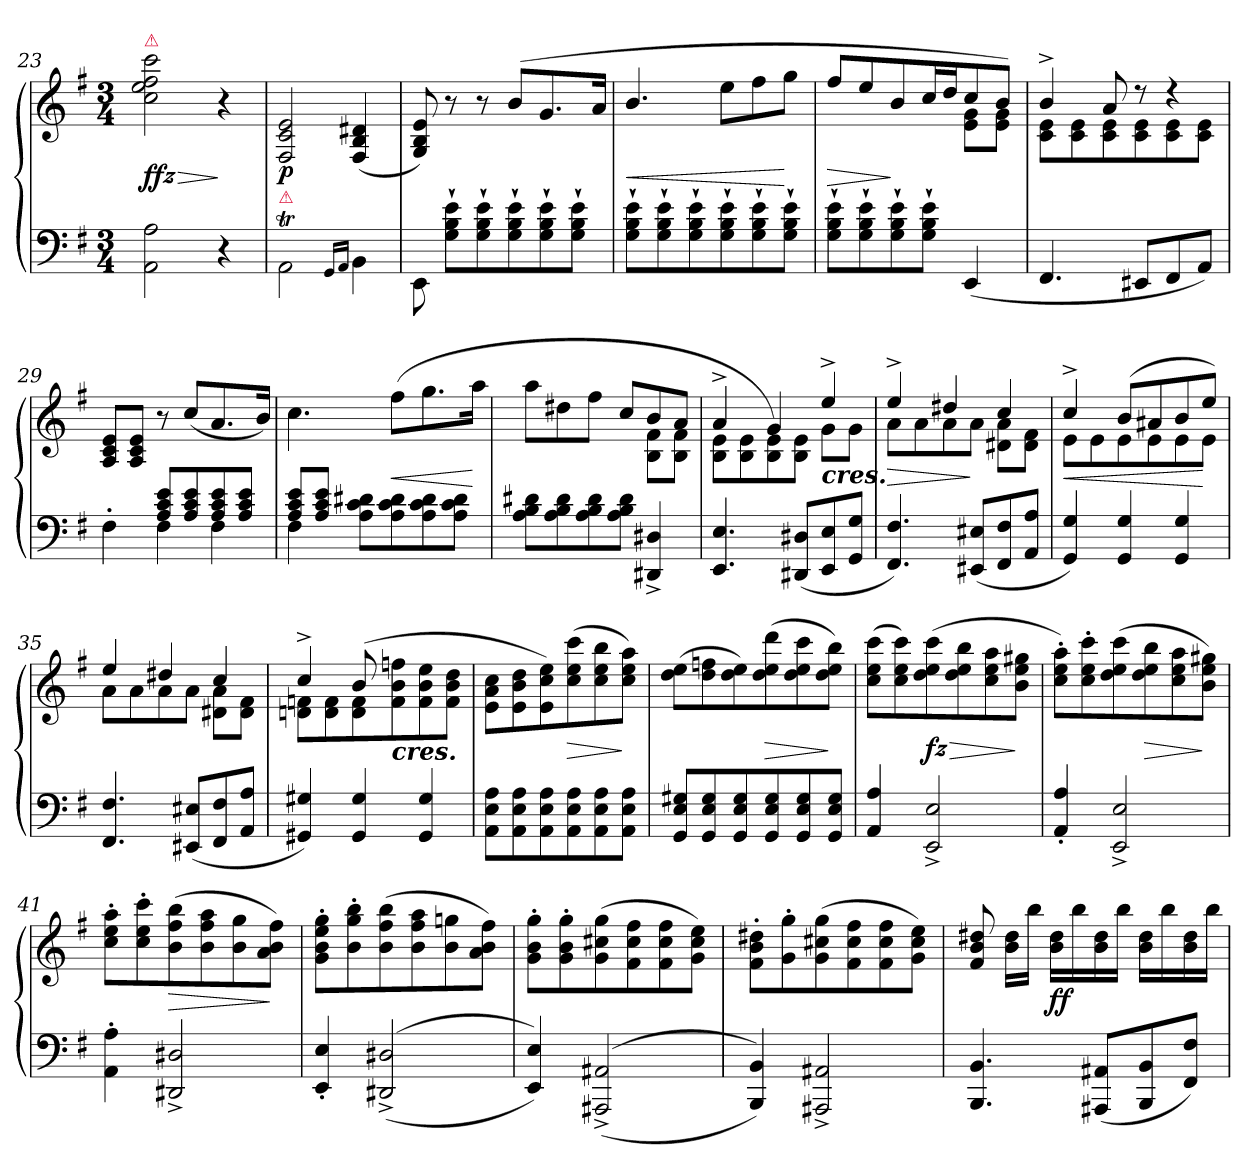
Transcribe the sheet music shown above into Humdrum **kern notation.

**kern	**kern	**dynam
*part1	*part1	*part1
*staff2	*staff1	*staff1/2
*clefF4	*clefG2	*
*k[f#]	*k[f#]	*
*e:	*e:	*
*M3/4	*M3/4	*
=23	=23	=23
!	!LO:TX:a:color=crimson:t=⚠	!
2AA! 2A!	2cc! 2ee! 2ff#! 2ccc!	> ffz
4r	4r	]
=24	=24	=24
!LO:TX:a:color=crimson:t=⚠	!	!
2AAT!\	2F#!/ 2c!/ 2e!/	p
16qqGG!/LL	.	.
16qqAA!/JJ	.	.
4BB!\	(>4F#!/ 4B!/ 4d#X!/	.
=25	=25	=25
8EE!\	8G!/ 8B!/ 8e!/)	.
8G!`\ 8B!`\ 8e!`\L	8r	.
8G!`\ 8B!`\ 8e!`\	8r	.
8G!`\ 8B!`\ 8e!`\	(>8b!L	.
8G!`\ 8B!`\ 8e!`\	8.g!	.
8G!`\ 8B!`\ 8e!`\J	.	.
.	16a!Jk	.
=26	=26	=26
8G!`\ 8B!`\ 8e!`\L	4.b!/	<
8G!`\ 8B!`\ 8e!`\	.	.
8G!`\ 8B!`\ 8e!`\	.	.
8G!`\ 8B!`\ 8e!`\	8ee!\L	.
8G!`\ 8B!`\ 8e!`\	8ff#!	.
8G!`\ 8B!`\ 8e!`\J	8gg!J	[
=27	=27	=27
*	*^	*
8G!`\ 8B!`\ 8e!`\L	8ff#!L	2ryy	>
8G!`\ 8B!`\ 8e!`\	8ee!	.	.
8G!`\ 8B!`\ 8e!`\	8b!	.	]
8G!`\ 8B!`\ 8e!`\J	16cc!L	.	.
.	16dd!J	.	.
(<4EE!	8cc!	8e!\ 8g!\L	.
.	8b!J)	8e!\ 8g!\J	.
=28	=28	=28	=28
4.FF#!	4b^!	8c!\ 8e!\L	.
.	.	8c!\ 8e!\	.
.	8a!	8c!\ 8e!\	.
8EE#X!L	8rdd	8c!\ 8e!\	.
8FF#!	4rdd	8c!\ 8e!\	.
8AA!J)	.	8c!\ 8e!\J	.
*	*v	*v	*
=29	=29	=29
*^	*	*
4ryy	4F#'>!	8A! 8c! 8e!L	.
.	.	8A! 8c! 8e!J	.
8A! 8c! 8e!L	4F#!	8r	.
8A! 8c! 8e!	.	(<8cc!/L	.
8A! 8c! 8e!	4F#!	8.a!	.
8A! 8c! 8e!J	.	.	.
.	.	16b!Jk)	.
=30	=30	=30	=30
8A!/ 8c!/ 8e!/L	4F#!	4.cc!	.
8A!/ 8c!/ 8e!/J	.	.	.
8A!\ 8c!\ 8d#X!\L	2ryy	.	.
8A! 8c! 8d#!	.	(>8ff#!\L	<
8A! 8c! 8d#!	.	8.gg!\	.
8A! 8c! 8d#!J	.	.	.
.	.	16aa!\Jk	[
*v	*v	*	*
=31	=31	=31
*	*^	*
8A!\ 8B!\ 8d#X!\L	8aa!\L	2ryy	.
8A!\ 8B!\ 8d#!\	8dd#X!\	.	.
8A!\ 8B!\ 8d#!\	8ff#!\J	.	.
8A!\ 8B!\ 8d#!\J	8cc!L	.	.
4DD#X!^> 4D#X!^>	8b!	8B!\ 8f#!\L	.
.	8a!J	8B!\ 8f#!\J	.
=32	=32	=32	=32
4.EE!/ 4.E!/	4a^>!	8B!\ 8e!\L	.
.	.	8B!\ 8e!\	.
.	4g!	8B!\ 8e!\)	.
(<8DD#X!/ 8D#X!/L	.	8B!\ 8e!\J	.
!	!LO:TX:c:Bi:t=cres.	!	!
8EE! 8E!	4ee^>!	8g!\L	.
8GG! 8G!J	.	8g!\J	.
=33	=33	=33	=33
4.FF#!/ 4.F#!/)	4ee^>!	8a!\L	>
.	.	8a!\	.
.	4dd#X!	8a!\	.
(<8EE#X!/ 8E#X!/L	.	8a!\J	]
8FF#! 8F#!	4cc!	8d#X!\ 8a!\L	.
8AA! 8A!J	.	8d#!\ 8f#!\J	.
=34	=34	=34	=34
4GG!/ 4G!/)	4cc^>!	8e!\L	<
.	.	8e!\	.
4GG!/ 4G!/	(>8b!L	8e!\	.
.	8a#X!	8e!\	.
4GG!/ 4G!/	8b!	8e!\	.
.	8ee!J)	8e!\J	[
=35	=35	=35	=35
4.FF#!/ 4.F#!/	4ee!	8a!\L	.
.	.	8a!\	.
.	4dd#X!	8a!\	.
(<8EE#X!/ 8E#X!/L	.	8a!\J	.
8FF#! 8F#!	4cc!	8d#X!\ 8a!\L	.
8AA! 8A!J	.	8d#!\ 8f#!\J	.
=36	=36	=36	=36
4GG#X!/ 4G#X!/)	4cc^>!	8dn!\ 8fn!\L	.
.	.	8d!\ 8f!\	.
4GG#!/ 4G#!/	(>8b!	8d!\ 8f!\	.
!	!LO:TX:c:Bi:t=cres.	!	!
.	8ryy	8f!\ 8b!\ 8ffn!\	.
4GG#!/ 4G#!/	4ryy	8f!\ 8b!\ 8ee!\	.
.	.	8f!\ 8b!\ 8dd!\J	.
*	*v	*v	*
=37	=37	=37
8AA!\ 8E!\ 8A!\L	8e!\ 8a!\ 8cc!\L	.
8AA!\ 8E!\ 8A!\	8e!\ 8b!\ 8dd!\	.
8AA!\ 8E!\ 8A!\	8e!\ 8cc!\ 8ee!\)	.
8AA!\ 8E!\ 8A!\	(>8cc!\ 8ee!\ 8ccc!\	>
8AA!\ 8E!\ 8A!\	8cc!\ 8ee!\ 8bb!\	.
8AA!\ 8E!\ 8A!\J	8cc!\ 8ee!\ 8aa!\J)	]
=38	=38	=38
8GG!/ 8E!/ 8G#X!/L	(>8dd!\ 8ee!\L	.
8GG! 8E! 8G#!	8dd!\ 8ffn!\	.
8GG! 8E! 8G#!	8dd!\ 8ee!\)	.
8GG! 8E! 8G#!	(>8dd!\ 8ee!\ 8ddd!\	>
8GG! 8E! 8G#!	8dd!\ 8ee!\ 8ccc!\	.
8GG! 8E! 8G#!J	8dd!\ 8ee!\ 8bb!\J)	]
=39	=39	=39
4AA!/ 4A!/	(>8cc!\ 8ee!\ 8ccc!\L	.
.	8cc!\ 8ee!\ 8ccc!\)	.
2EE!^< 2E!^<	(>8dd!\ 8ee!\ 8ccc!\	> fz
.	8dd!\ 8ee!\ 8bb!\	.
.	8cc!\ 8ee!\ 8aa!\	.
.	8b!\ 8ee!\ 8gg#X!\J	]
=40	=40	=40
4AA!'</ 4A!'</	8cc!'\ 8ee!'\ 8aa!'\L)	.
.	8cc!'\ 8ee!'\ 8ccc!'\	.
2EE!^< 2E!^<	(>8dd!\ 8ee!\ 8ccc!\	.
.	8dd!\ 8ee!\ 8bb!\	>
.	8cc!\ 8ee!\ 8aa!\	.
.	8b!\ 8ee!\ 8gg#X!\J)	]
=41	=41	=41
4AA!' 4A!'	8cc!'\ 8ee!'\ 8aa!'\L	.
.	8cc!'\ 8ee!'\ 8ccc!'\	.
2DD#X!^ 2D#X!^	(>8b!\ 8ff#!\ 8bb!\	>
.	8b!\ 8ff#!\ 8aa!\	.
.	8b!\ 8gg!\	.
.	8a!\ 8b!\ 8ff#!\J)	]
=42	=42	=42
4EE!' 4E!'	8g!'\ 8b!'\ 8ee!'\ 8gg!'\L	.
.	8b!'\ 8gg!'\ 8bb!'\	.
(<(>2DD#X!^> 2D#X!^>	(>8b!\ 8ff#!\ 8bb!\	.
.	8b!\ 8ff#!\ 8aa!\	.
.	8b!\ 8ggn!\	.
.	8a!\ 8b!\ 8ff#!\J)	.
=43	=43	=43
4EE! 4E!))	8g!'\ 8b!'\ 8gg!'\L	.
.	8g!'\ 8b!'\ 8gg!'\	.
(<(>2AAA#X!^> 2AA#X!^>	(>8g!\ 8cc#X!\ 8gg!\	.
.	8f#!\ 8cc#!\ 8ff#!\	.
.	8f#!\ 8cc#!\ 8ff#!\	.
.	8g!\ 8cc#!\ 8ee!\J)	.
=44	=44	=44
4BBB! 4BB!))	8f#!'\ 8b!'\ 8dd#X!'\L	.
.	8g!'\ 8gg!'\	.
2AAA#X!^ 2AA#X!^	(8g!\ 8cc#X!\ 8gg!\	.
.	8f#!\ 8cc#!\ 8ff#!\	.
.	8f#!\ 8cc#!\ 8ff#!\	.
.	8g!\ 8cc#!\ 8ee!\J)	.
=45	=45	=45
4.BBB! 4.BB!	8f#!/ 8b!/ 8dd#X!/	.
.	16b!\ 16dd#!\LL	.
.	16bb!\JJ	.
.	16b!\ 16dd#!\LL	ff
.	16bb!\	.
(<8AAA#X! 8AA#X!L	16b!\ 16dd#!\	.
.	16bb!\JJ	.
8BBB! 8BB!	16b!\ 16dd#!\LL	.
.	16bb!\	.
8FF#! 8F#!J)	16b!\ 16dd#!\	.
.	16bb!\JJ	.
=	=	=
*-	*-	*-
